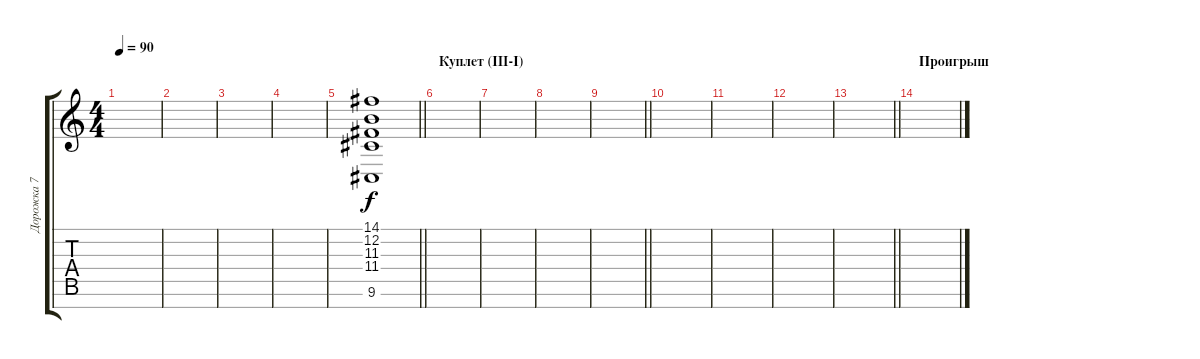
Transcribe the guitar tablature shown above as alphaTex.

\track ("Дорожка 7" "Дорожка 7") {instrument tubularbells}
\staff {score tabs}
\tuning (E4 B3 G3 D3 A2 E2 B1) {hide}
\ts (4 4)
\tempo 90
\clef g2
\ks c
|
|
|
|
\barLineRight lightlight
(14.1 12.2 11.3 11.4 9.6).1 |
\section ("" "Куплет (III-I)")
|
|
|
\barLineRight lightlight
|
|
|
|
\barLineRight lightlight
|
\section ("" "Проигрыш")
